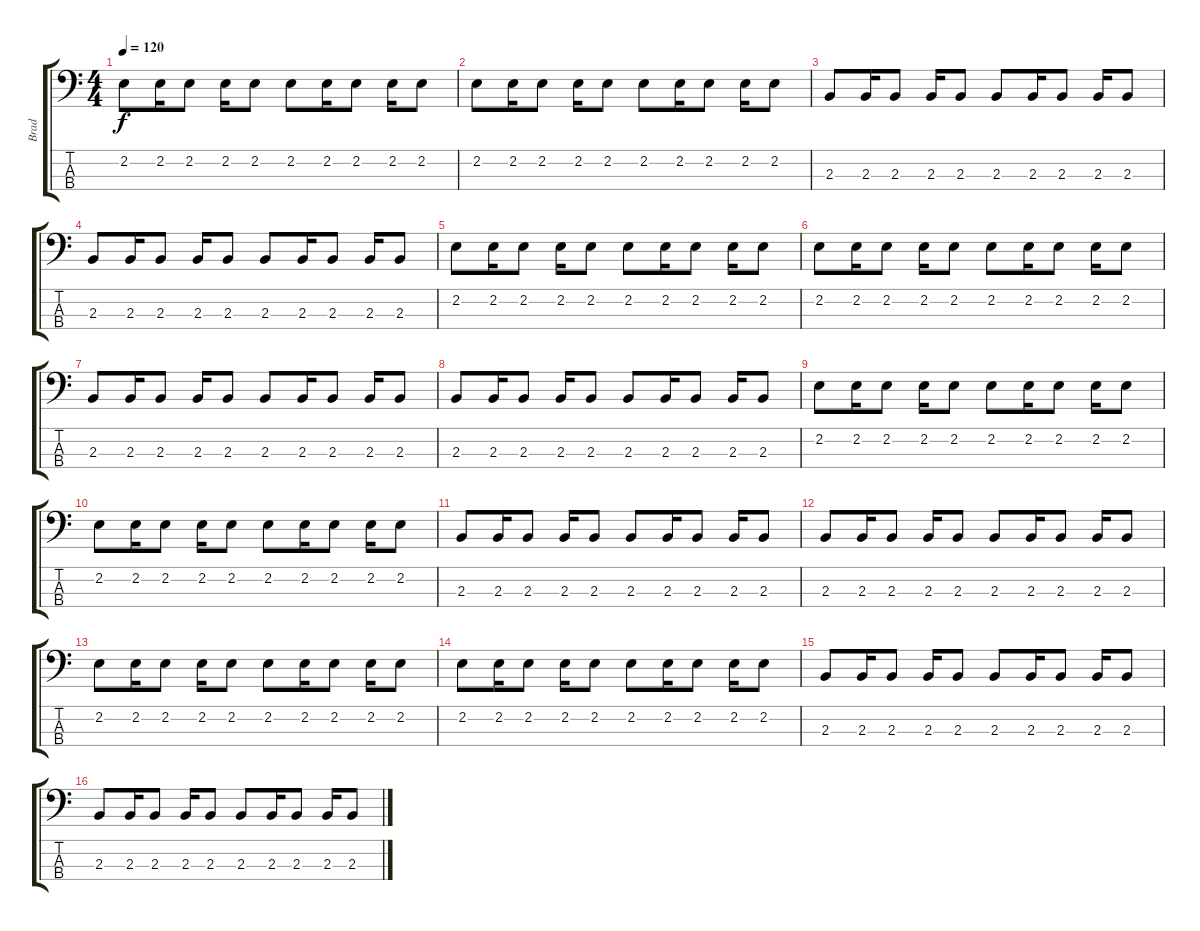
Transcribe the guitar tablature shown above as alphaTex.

\track ("Brad" "Brad") {instrument electricbasspick}
\staff {score tabs}
\tuning (G2 D2 A1 E1) {hide}
\ts (4 4)
\tempo 120
\clef f4
\ks c
2.2.8{dy f} 2.2.16 2.2.8 2.2.16 2.2.8 2.2.8 2.2.16 2.2.8 2.2.16 2.2.8 |
2.2.8 2.2.16 2.2.8 2.2.16 2.2.8 2.2.8 2.2.16 2.2.8 2.2.16 2.2.8 |
2.3.8 2.3.16 2.3.8 2.3.16 2.3.8 2.3.8 2.3.16 2.3.8 2.3.16 2.3.8 |
2.3.8 2.3.16 2.3.8 2.3.16 2.3.8 2.3.8 2.3.16 2.3.8 2.3.16 2.3.8 |
2.2.8 2.2.16 2.2.8 2.2.16 2.2.8 2.2.8 2.2.16 2.2.8 2.2.16 2.2.8 |
2.2.8 2.2.16 2.2.8 2.2.16 2.2.8 2.2.8 2.2.16 2.2.8 2.2.16 2.2.8 |
2.3.8 2.3.16 2.3.8 2.3.16 2.3.8 2.3.8 2.3.16 2.3.8 2.3.16 2.3.8 |
2.3.8 2.3.16 2.3.8 2.3.16 2.3.8 2.3.8 2.3.16 2.3.8 2.3.16 2.3.8 |
2.2.8 2.2.16 2.2.8 2.2.16 2.2.8 2.2.8 2.2.16 2.2.8 2.2.16 2.2.8 |
2.2.8 2.2.16 2.2.8 2.2.16 2.2.8 2.2.8 2.2.16 2.2.8 2.2.16 2.2.8 |
2.3.8 2.3.16 2.3.8 2.3.16 2.3.8 2.3.8 2.3.16 2.3.8 2.3.16 2.3.8 |
2.3.8 2.3.16 2.3.8 2.3.16 2.3.8 2.3.8 2.3.16 2.3.8 2.3.16 2.3.8 |
2.2.8 2.2.16 2.2.8 2.2.16 2.2.8 2.2.8 2.2.16 2.2.8 2.2.16 2.2.8 |
2.2.8 2.2.16 2.2.8 2.2.16 2.2.8 2.2.8 2.2.16 2.2.8 2.2.16 2.2.8 |
2.3.8 2.3.16 2.3.8 2.3.16 2.3.8 2.3.8 2.3.16 2.3.8 2.3.16 2.3.8 |
2.3.8 2.3.16 2.3.8 2.3.16 2.3.8 2.3.8 2.3.16 2.3.8 2.3.16 2.3.8
